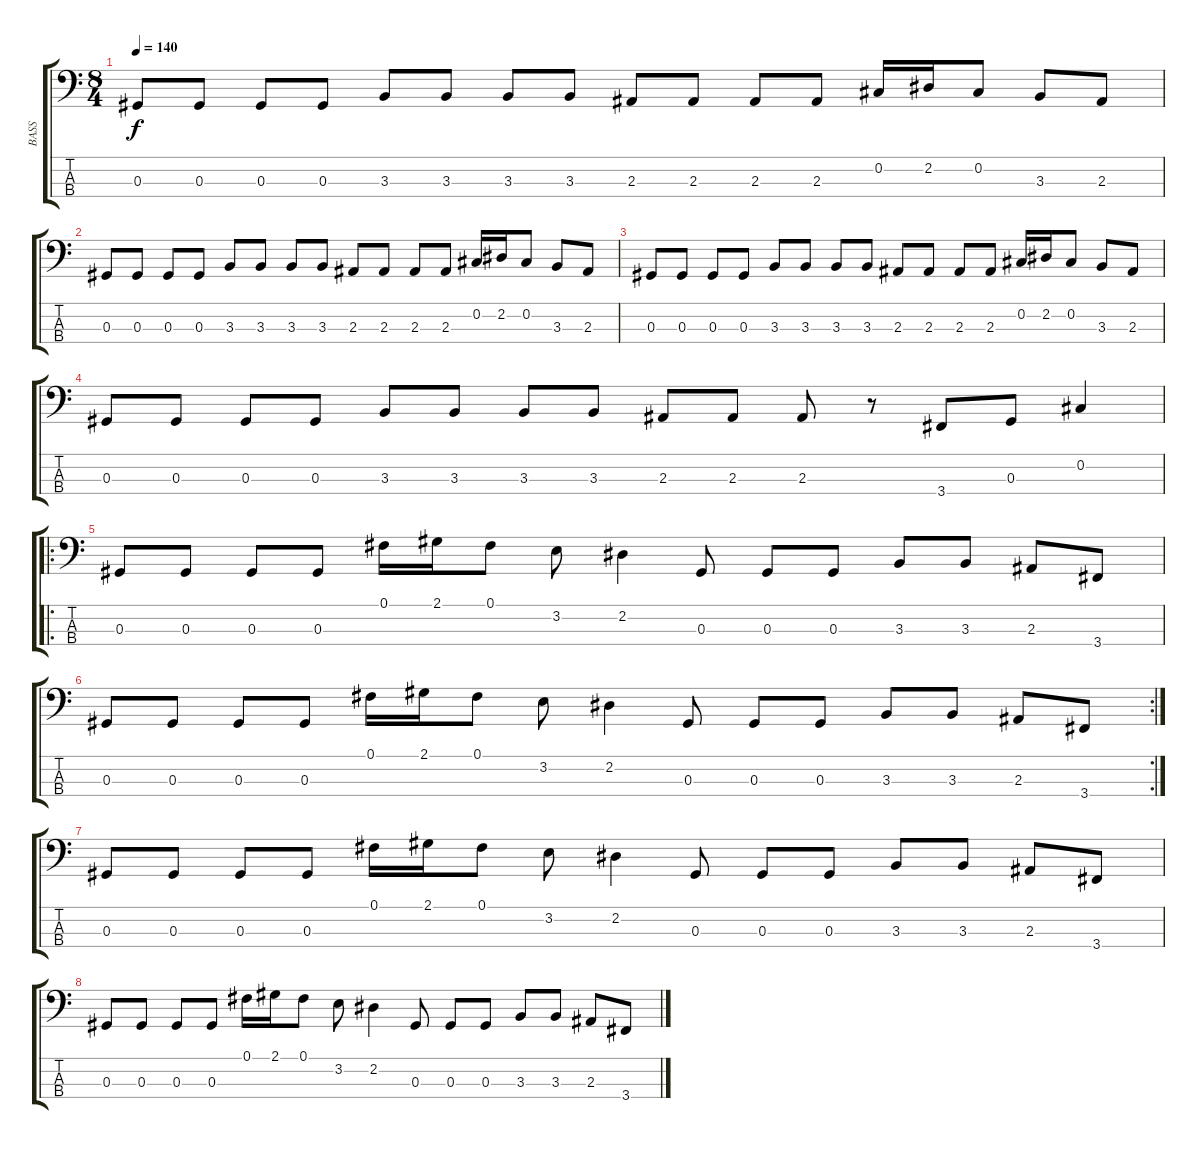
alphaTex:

\track ("BASS" "BASS") {instrument acousticguitarnylon}
\staff {score tabs}
\tuning (Gb2 Db2 Ab1 Eb1) {hide}
\ts (8 4)
\tempo 140
\clef f4
\ks c
0.3.8{dy f} 0.3.8 0.3.8 0.3.8 3.3.8 3.3.8 3.3.8 3.3.8 2.3.8 2.3.8 2.3.8 2.3.8 0.2.16 2.2.16 0.2.8 3.3.8 2.3.8 |
0.3.8 0.3.8 0.3.8 0.3.8 3.3.8 3.3.8 3.3.8 3.3.8 2.3.8 2.3.8 2.3.8 2.3.8 0.2.16 2.2.16 0.2.8 3.3.8 2.3.8 |
0.3.8 0.3.8 0.3.8 0.3.8 3.3.8 3.3.8 3.3.8 3.3.8 2.3.8 2.3.8 2.3.8 2.3.8 0.2.16 2.2.16 0.2.8 3.3.8 2.3.8 |
0.3.8 0.3.8 0.3.8 0.3.8 3.3.8 3.3.8 3.3.8 3.3.8 2.3.8 2.3.8 2.3.8 r.8 3.4.8 0.3.8 0.2.4 |
\ro
0.3.8 0.3.8 0.3.8 0.3.8 0.1.16 2.1.16 0.1.8 3.2.8 2.2.4 0.3.8 0.3.8 0.3.8 3.3.8 3.3.8 2.3.8 3.4.8 |
\rc 2
0.3.8 0.3.8 0.3.8 0.3.8 0.1.16 2.1.16 0.1.8 3.2.8 2.2.4 0.3.8 0.3.8 0.3.8 3.3.8 3.3.8 2.3.8 3.4.8 |
0.3.8 0.3.8 0.3.8 0.3.8 0.1.16 2.1.16 0.1.8 3.2.8 2.2.4 0.3.8 0.3.8 0.3.8 3.3.8 3.3.8 2.3.8 3.4.8 |
0.3.8 0.3.8 0.3.8 0.3.8 0.1.16 2.1.16 0.1.8 3.2.8 2.2.4 0.3.8 0.3.8 0.3.8 3.3.8 3.3.8 2.3.8 3.4.8
